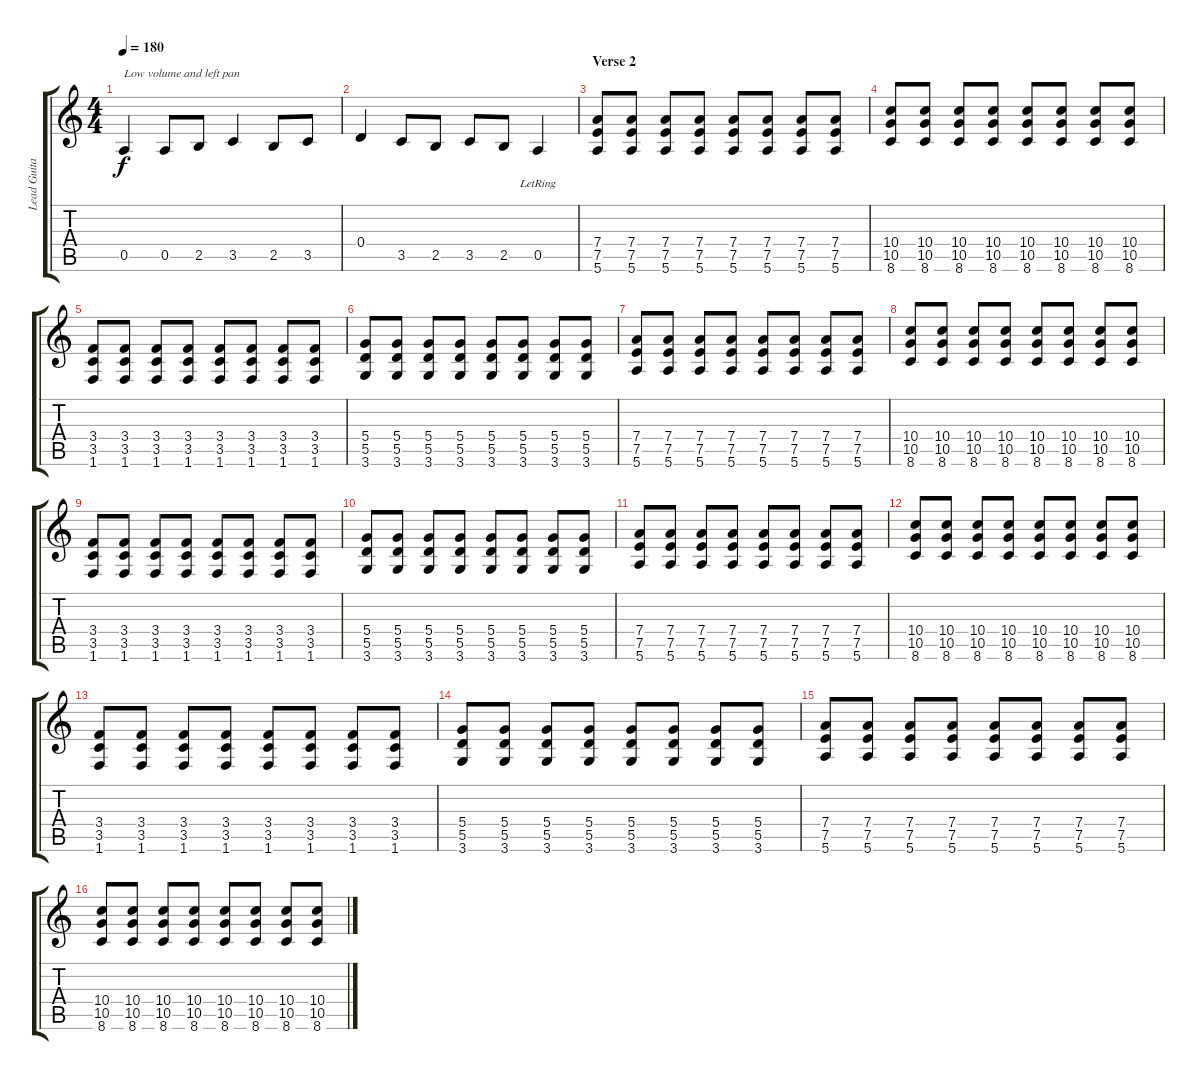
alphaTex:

\track ("Lead Guitar" "Lead Guita") {instrument distortionguitar}
\staff {score tabs}
\tuning (E4 B3 G3 D3 A2 E2) {hide}
\ts (4 4)
\tempo 180
\clef g2
\ks c
0.5.4{txt "Low volume and left pan" dy f} 0.5.8 2.5.8 3.5.4 2.5.8 3.5.8 |
0.4.4 3.5.8 2.5.8 3.5.8 2.5.8 0.5{lr}.4 |
\section ("" "Verse 2")
(7.4 7.5 5.6).8 (7.4 7.5 5.6).8 (7.4 7.5 5.6).8 (7.4 7.5 5.6).8 (7.4 7.5 5.6).8 (7.4 7.5 5.6).8 (7.4 7.5 5.6).8 (7.4 7.5 5.6).8 |
(10.4 10.5 8.6).8 (10.4 10.5 8.6).8 (10.4 10.5 8.6).8 (10.4 10.5 8.6).8 (10.4 10.5 8.6).8 (10.4 10.5 8.6).8 (10.4 10.5 8.6).8 (10.4 10.5 8.6).8 |
(3.4 3.5 1.6).8 (3.4 3.5 1.6).8 (3.4 3.5 1.6).8 (3.4 3.5 1.6).8 (3.4 3.5 1.6).8 (3.4 3.5 1.6).8 (3.4 3.5 1.6).8 (3.4 3.5 1.6).8 |
(5.4 5.5 3.6).8 (5.4 5.5 3.6).8 (5.4 5.5 3.6).8 (5.4 5.5 3.6).8 (5.4 5.5 3.6).8 (5.4 5.5 3.6).8 (5.4 5.5 3.6).8 (5.4 5.5 3.6).8 |
(7.4 7.5 5.6).8 (7.4 7.5 5.6).8 (7.4 7.5 5.6).8 (7.4 7.5 5.6).8 (7.4 7.5 5.6).8 (7.4 7.5 5.6).8 (7.4 7.5 5.6).8 (7.4 7.5 5.6).8 |
(10.4 10.5 8.6).8 (10.4 10.5 8.6).8 (10.4 10.5 8.6).8 (10.4 10.5 8.6).8 (10.4 10.5 8.6).8 (10.4 10.5 8.6).8 (10.4 10.5 8.6).8 (10.4 10.5 8.6).8 |
(3.4 3.5 1.6).8 (3.4 3.5 1.6).8 (3.4 3.5 1.6).8 (3.4 3.5 1.6).8 (3.4 3.5 1.6).8 (3.4 3.5 1.6).8 (3.4 3.5 1.6).8 (3.4 3.5 1.6).8 |
(5.4 5.5 3.6).8 (5.4 5.5 3.6).8 (5.4 5.5 3.6).8 (5.4 5.5 3.6).8 (5.4 5.5 3.6).8 (5.4 5.5 3.6).8 (5.4 5.5 3.6).8 (5.4 5.5 3.6).8 |
(7.4 7.5 5.6).8 (7.4 7.5 5.6).8 (7.4 7.5 5.6).8 (7.4 7.5 5.6).8 (7.4 7.5 5.6).8 (7.4 7.5 5.6).8 (7.4 7.5 5.6).8 (7.4 7.5 5.6).8 |
(10.4 10.5 8.6).8 (10.4 10.5 8.6).8 (10.4 10.5 8.6).8 (10.4 10.5 8.6).8 (10.4 10.5 8.6).8 (10.4 10.5 8.6).8 (10.4 10.5 8.6).8 (10.4 10.5 8.6).8 |
(3.4 3.5 1.6).8 (3.4 3.5 1.6).8 (3.4 3.5 1.6).8 (3.4 3.5 1.6).8 (3.4 3.5 1.6).8 (3.4 3.5 1.6).8 (3.4 3.5 1.6).8 (3.4 3.5 1.6).8 |
(5.4 5.5 3.6).8 (5.4 5.5 3.6).8 (5.4 5.5 3.6).8 (5.4 5.5 3.6).8 (5.4 5.5 3.6).8 (5.4 5.5 3.6).8 (5.4 5.5 3.6).8 (5.4 5.5 3.6).8 |
(7.4 7.5 5.6).8 (7.4 7.5 5.6).8 (7.4 7.5 5.6).8 (7.4 7.5 5.6).8 (7.4 7.5 5.6).8 (7.4 7.5 5.6).8 (7.4 7.5 5.6).8 (7.4 7.5 5.6).8 |
(10.4 10.5 8.6).8 (10.4 10.5 8.6).8 (10.4 10.5 8.6).8 (10.4 10.5 8.6).8 (10.4 10.5 8.6).8 (10.4 10.5 8.6).8 (10.4 10.5 8.6).8 (10.4 10.5 8.6).8
